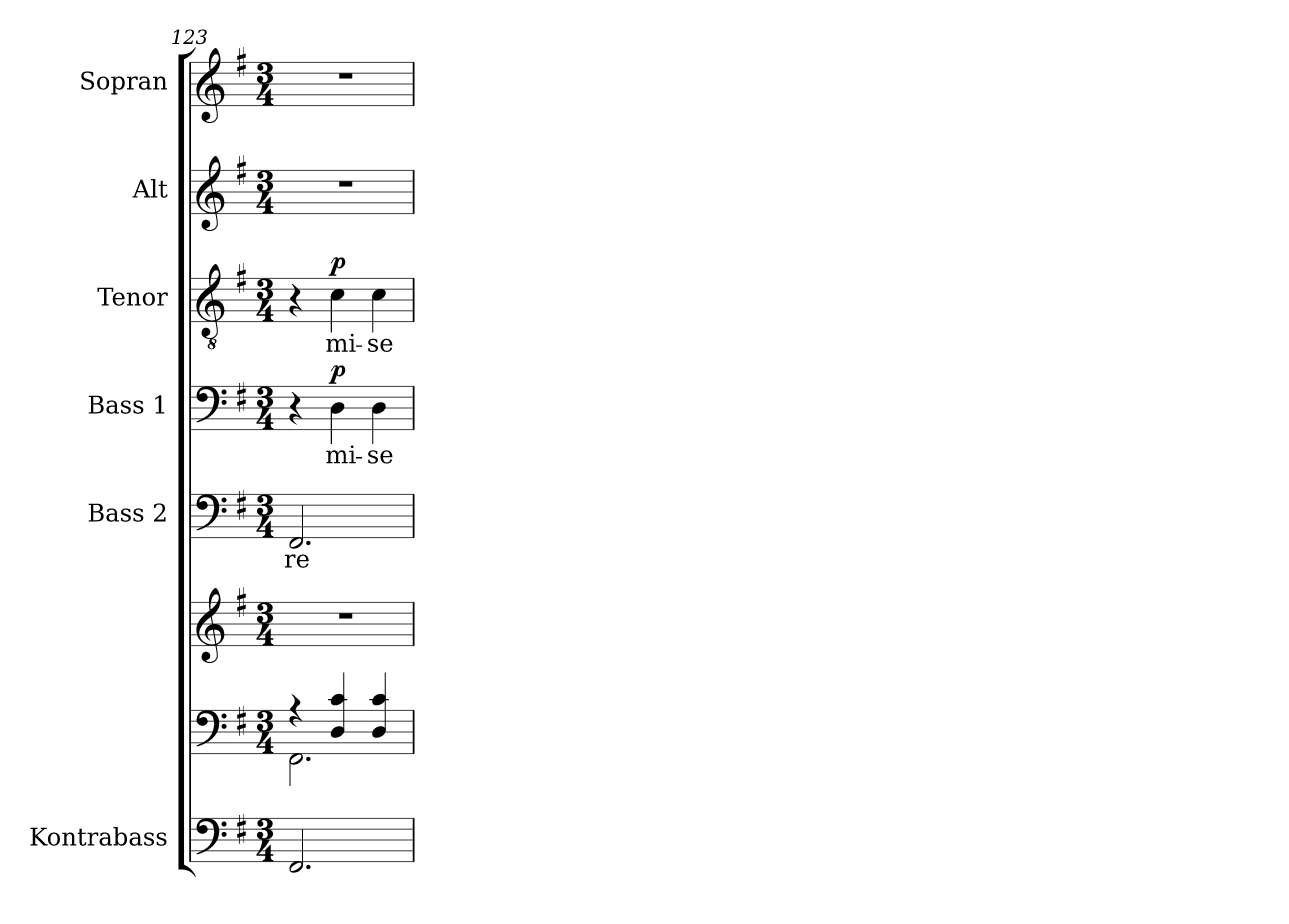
**kern	**kern	**kern	**kern	**text	**kern	**text	**dynam	**kern	**text	**dynam	**kern	**kern
*part7	*part6	*part6	*part5	*part5	*part4	*part4	*part4	*part3	*part3	*part3	*part2	*part1
*staff8	*staff7	*staff6	*staff5	*staff5	*staff4	*staff4	*staff4	*staff3	*staff3	*staff3	*staff2	*staff1
*I"Kontrabass	*	*	*I"Bass 2	*	*I"Bass 1	*	*	*I"Tenor	*	*	*I"Alt	*I"Sopran
*I'Kb.	*	*	*I'B. 2	*	*I'B. 1	*	*	*I'T.	*	*	*I'A.	*I'S.
*clefF4	*clefF4	*clefG2	*clefF4	*	*clefF4	*	*	*clefGv2	*	*	*clefG2	*clefG2
*ITrd7c12	*	*	*	*	*	*	*	*	*	*	*	*
*k[f#]	*k[f#]	*k[f#]	*k[f#]	*	*k[f#]	*	*	*k[f#]	*	*	*k[f#]	*k[f#]
*G:	*G:	*G:	*G:	*	*G:	*	*	*G:	*	*	*G:	*G:
*M3/4	*M3/4	*M3/4	*M3/4	*	*M3/4	*	*	*M3/4	*	*	*M3/4	*M3/4
=123	=123	=123	=123	=123	=123	=123	=123	=123	=123	=123	=123	=123
*	*^	*	*	*	*	*	*	*	*	*	*	*
!	!	!	!	!	!LO:LY:b	!	!	!	!	!	!	!	!
2.FFF#/	4rG	2.FF#\	2.r	2.FF#/	-re-	4r	.	.	4r	.	.	2.r	2.r
!	!	!	!	!	!	!	!LO:LY:b	!LO:DY:a	!	!LO:LY:b	!LO:DY:a	!	!
.	4D/ 4c/	.	.	.	.	4D\	mi-	p	4c\	mi-	p	.	.
!	!	!	!	!	!	!	!LO:LY:b	!	!	!LO:LY:b	!	!	!
.	4D/ 4c/	.	.	.	.	4D\	-se-	.	4c\	-se-	.	.	.
*	*v	*v	*	*	*	*	*	*	*	*	*	*	*
=	=	=	=	=	=	=	=	=	=	=	=	=
*-	*-	*-	*-	*-	*-	*-	*-	*-	*-	*-	*-	*-
